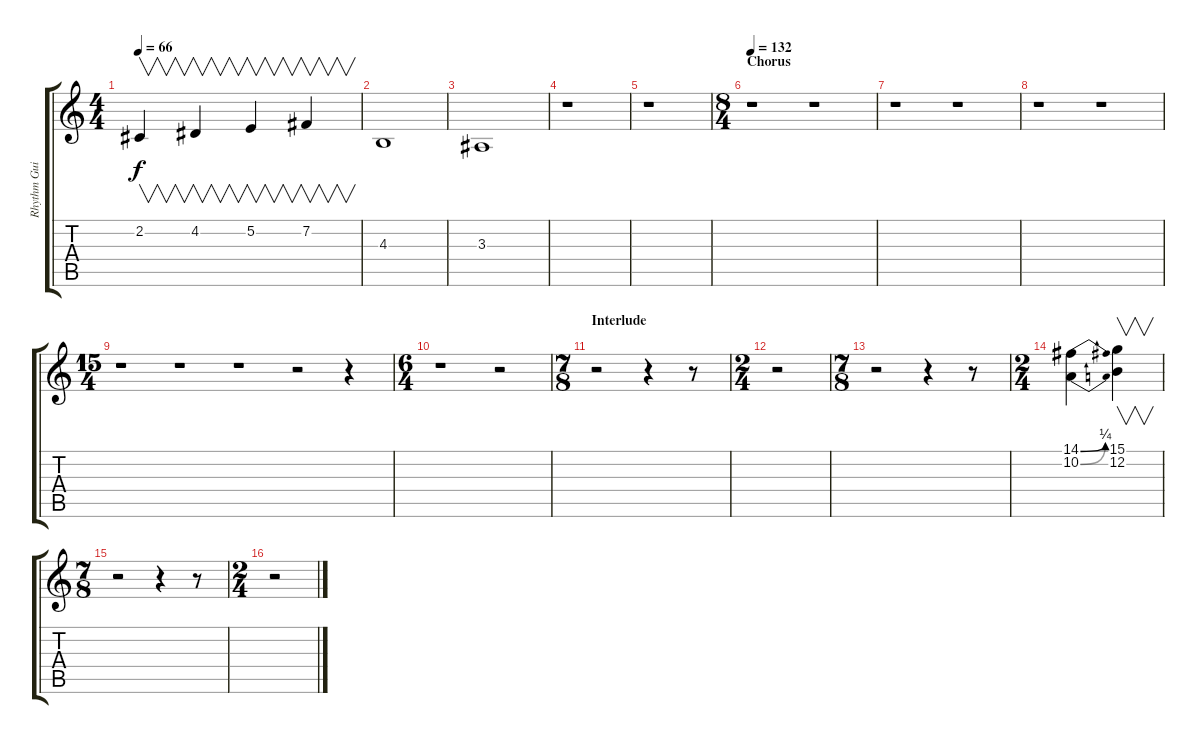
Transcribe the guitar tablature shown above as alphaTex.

\track ("Rhythm Guitar" "Rhythm Gui") {instrument lead4chiff}
\staff {score tabs}
\tuning (E4 B3 G3 D3 A2 E2) {hide}
\ts (4 4)
\tempo 66
\clef g2
\ks c
2.2.4{v dy f} 4.2.4{v} 5.2.4{v} 7.2.4{v} |
4.3.1 |
3.3.1 |
r.1 |
r.1 |
\ts (8 4)
\section ("" "Chorus")
\tempo 132
r.1{instrument overdrivenguitar} r.1 |
r.1 r.1 |
r.1 r.1 |
\ts (15 4)
r.1 r.1 r.1 r.2 r.4 |
\ts (6 4)
r.1 r.2 |
\ts (7 8)
\section ("" "Interlude")
r.2 r.4 r.8 |
\ts (2 4)
r.2 |
\ts (7 8)
r.2 r.4 r.8 |
\ts (2 4)
(14.1{be (bend 0 0 60 1)} 10.2{be (bend 0 0 60 1)}).4 (15.1 12.2).4{v} |
\ts (7 8)
r.2 r.4 r.8 |
\ts (2 4)
r.2
